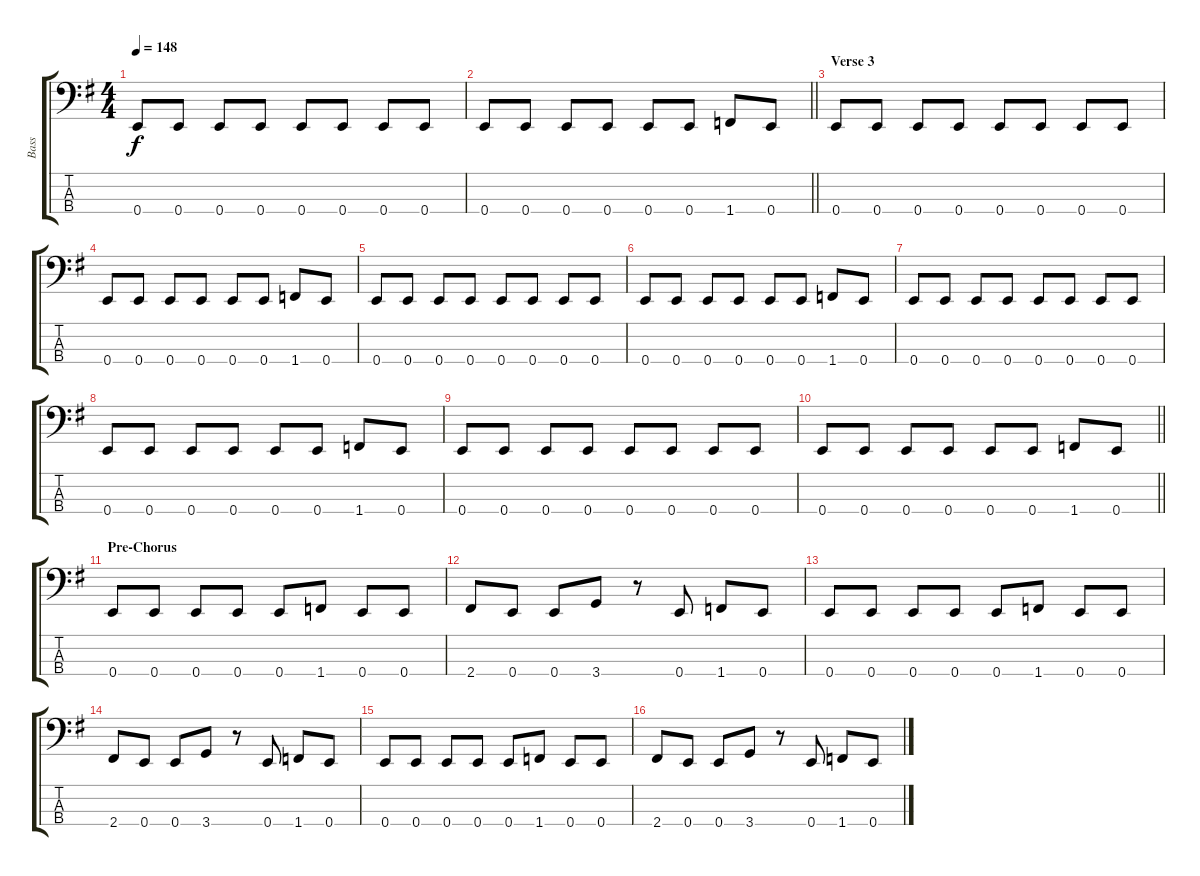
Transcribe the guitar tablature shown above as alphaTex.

\track ("Bass" "Bass") {instrument electricbasspick}
\staff {score tabs}
\tuning (G2 D2 A1 E1) {hide}
\ts (4 4)
\tempo 148
\clef f4
\ks g
0.4.8{dy f} 0.4.8 0.4.8 0.4.8 0.4.8 0.4.8 0.4.8 0.4.8 |
\barLineRight lightlight
0.4.8 0.4.8 0.4.8 0.4.8 0.4.8 0.4.8 1.4.8 0.4.8 |
\section ("" "Verse 3")
0.4.8 0.4.8 0.4.8 0.4.8 0.4.8 0.4.8 0.4.8 0.4.8 |
0.4.8 0.4.8 0.4.8 0.4.8 0.4.8 0.4.8 1.4.8 0.4.8 |
0.4.8 0.4.8 0.4.8 0.4.8 0.4.8 0.4.8 0.4.8 0.4.8 |
0.4.8 0.4.8 0.4.8 0.4.8 0.4.8 0.4.8 1.4.8 0.4.8 |
0.4.8 0.4.8 0.4.8 0.4.8 0.4.8 0.4.8 0.4.8 0.4.8 |
0.4.8 0.4.8 0.4.8 0.4.8 0.4.8 0.4.8 1.4.8 0.4.8 |
0.4.8 0.4.8 0.4.8 0.4.8 0.4.8 0.4.8 0.4.8 0.4.8 |
\barLineRight lightlight
0.4.8 0.4.8 0.4.8 0.4.8 0.4.8 0.4.8 1.4.8 0.4.8 |
\section ("" "Pre-Chorus")
0.4.8 0.4.8 0.4.8 0.4.8 0.4.8 1.4.8 0.4.8 0.4.8 |
2.4.8 0.4.8 0.4.8 3.4.8 r.8 0.4.8 1.4.8 0.4.8 |
0.4.8 0.4.8 0.4.8 0.4.8 0.4.8 1.4.8 0.4.8 0.4.8 |
2.4.8 0.4.8 0.4.8 3.4.8 r.8 0.4.8 1.4.8 0.4.8 |
0.4.8 0.4.8 0.4.8 0.4.8 0.4.8 1.4.8 0.4.8 0.4.8 |
2.4.8 0.4.8 0.4.8 3.4.8 r.8 0.4.8 1.4.8 0.4.8
